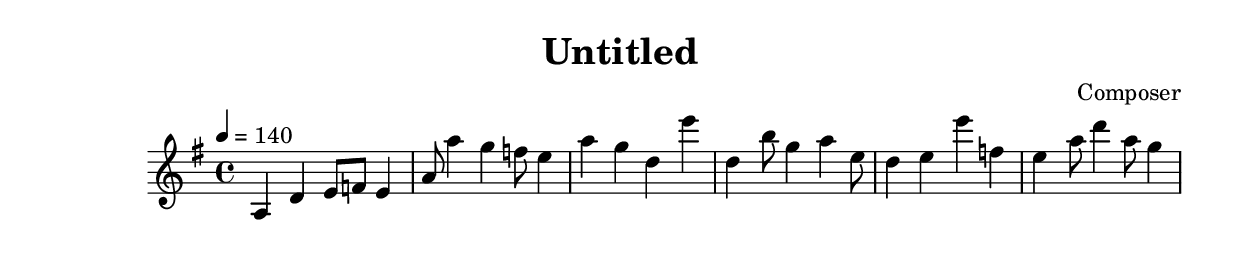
\header {
  title = "Untitled"
  composer = "Composer"
}

\score {
  \relative c'' {
    \key g \major
    \time 4/4
    \tempo 4 = 140
    a,4 d4 e8 f8 e4 | a8 a'4 g4 f8 e4
    a4 g4 d4 e'4 | d,4 b'8 g4 a4 e8
    d4 e4 e'4 f,4 | e4 a8 d4 a8 g4
  }
  \addlyrics {
  }

  \layout {}
  \midi {}
}